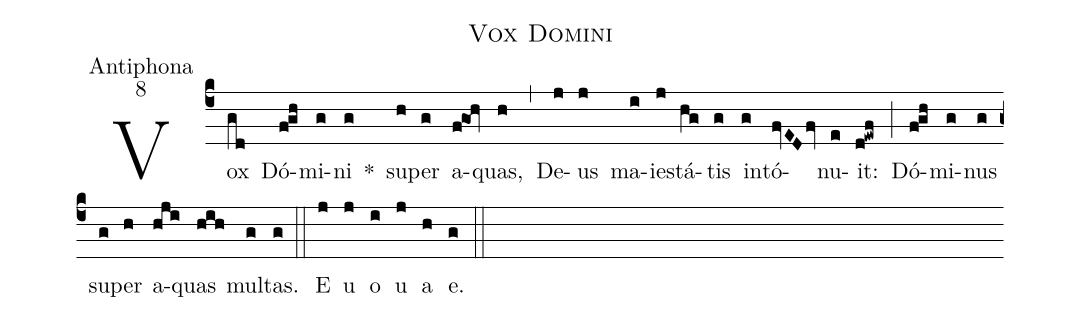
name:Vox Domini;
office-part:Antiphona;
mode:8;
%%
(c4)Vox(gd) Dó(fgh)mi(g)ni(g) *() su(h)per(g) a(f@goh)quas,(h) (,) De(j)us(j) ma(i)ie(j)stá(hg)tis(g) in(g)tó(fvEDfv)nu(e)it:(d!ewf) (;) Dó(fgh)mi(g)nus(g) su(g)per(h) a(hji)quas(hih) mul(g)tas.(g) (::) E(j) u(j) o(i) u(j) a(h) e.(g) (::)
